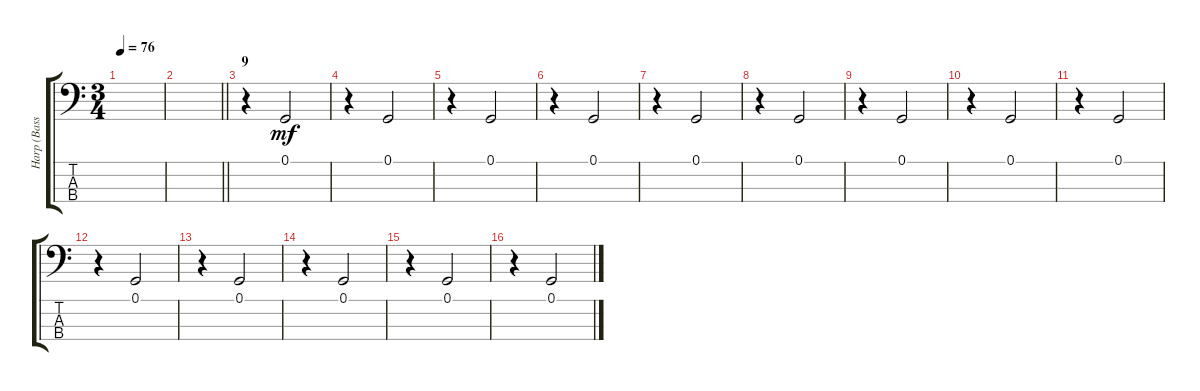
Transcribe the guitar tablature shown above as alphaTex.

\track ("Harp (Bass)" "Harp (Bass") {instrument orchestralharp}
\staff {score tabs}
\tuning (G2 D2 A1 E1) {hide}
\ts (3 4)
\tempo 76
\clef f4
\ks c
|
\barLineRight lightlight
|
\section ("" "9")
r.4 0.1.2{dy mf} |
r.4 0.1.2 |
r.4 0.1.2 |
r.4 0.1.2 |
r.4 0.1.2 |
r.4 0.1.2 |
r.4 0.1.2 |
r.4 0.1.2 |
r.4 0.1.2 |
r.4 0.1.2 |
r.4 0.1.2 |
r.4 0.1.2 |
r.4 0.1.2 |
r.4 0.1.2
